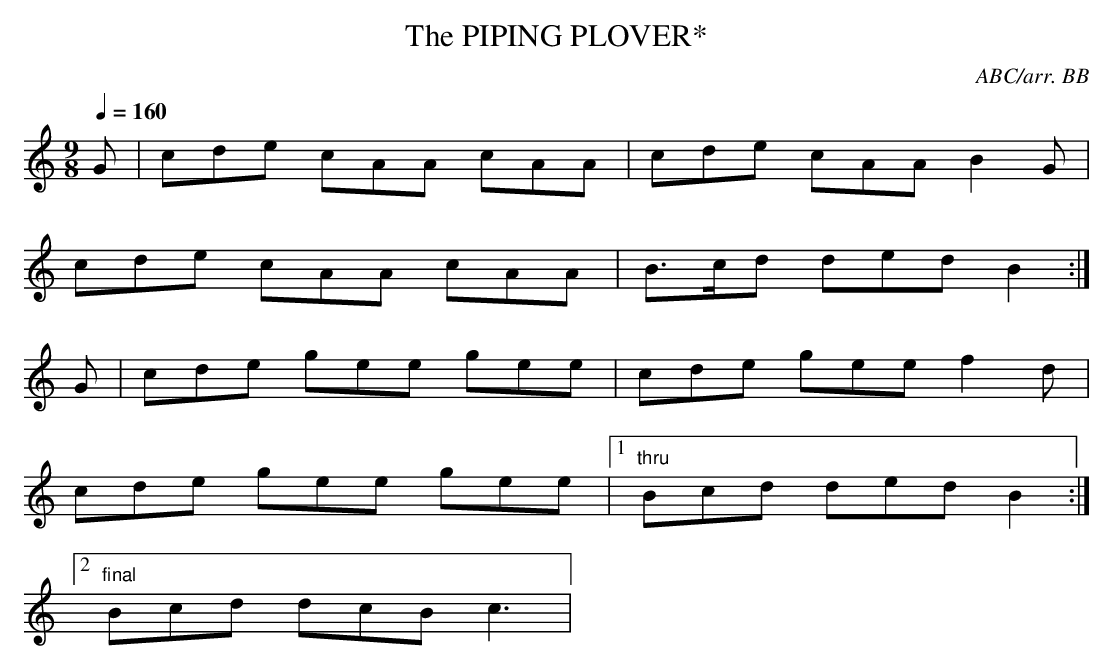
X:1
T:PIPING PLOVER*, The
C:ABC/arr. BB
M:9/8
L:1/8
Q:1/4=160
K:C
G|cde cAA cAA|cde cAA B2G|
cde cAA cAA|B>cd ded B2 :|
G|cde gee gee|cde gee f2d|
cde gee gee|1 "thru"Bcd ded B2:|
[2 "final"Bcd dcB c3|
